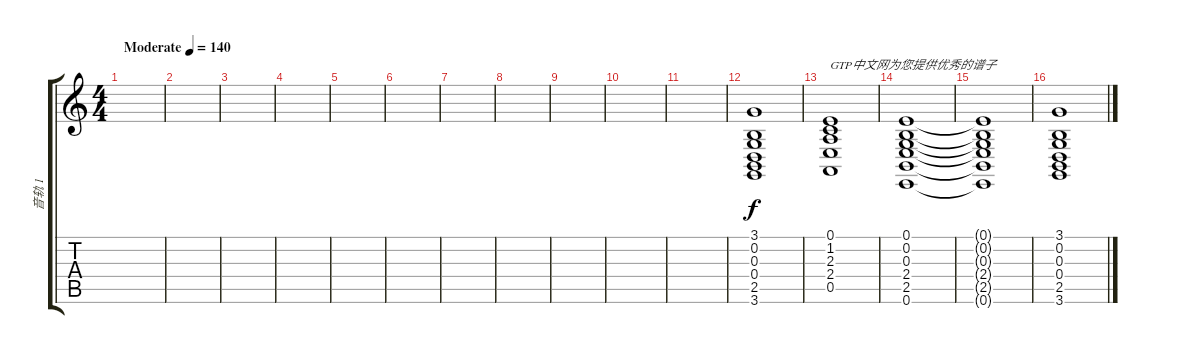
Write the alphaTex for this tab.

\track ("音轨 1" "音轨 1") {instrument flute}
\staff {score tabs}
\tuning (E4 B3 G3 D3 A2 E2) {hide}
\ts (4 4)
\tempo (140 "Moderate")
\clef g2
\ks c
|
|
|
|
|
|
|
|
|
|
|
(3.1 0.2 0.3 0.4 2.5 3.6).1 |
(0.1 1.2 2.3 2.4 0.5).1{txt "GTP中文网为您提供优秀的谱子"} |
(0.1 0.2 0.3 2.4 2.5 0.6).1 |
(0.1{t} 0.2{t} 0.3{t} 2.4{t} 2.5{t} 0.6{t}).1 |
(3.1 0.2 0.3 0.4 2.5 3.6).1
